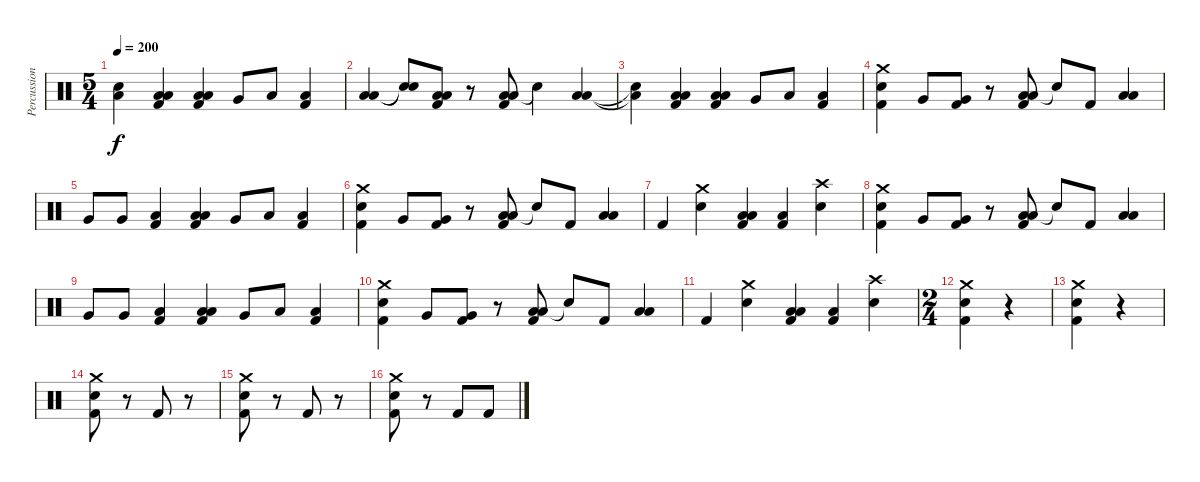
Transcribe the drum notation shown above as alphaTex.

\track ("Percussion" "Percussion") {instrument percussion}
\staff {score}
\articulation defaults
\ts (5 4)
\tempo 200
\clef neutral
\ks c
("Snare (hit)"{t} "Low Floor Tom (hit)"{t}).4{dy f} ("Low Tom (hit)" "Low Floor Tom (hit)" "Kick (hit) 2").4 ("Low Tom (hit)" "Low Floor Tom (hit)" "Kick (hit) 2").4 "Very Low Tom (hit)".8 "Low Tom (hit)".8 ("Low Floor Tom (hit)" "Kick (hit) 2").4 |
("Low Tom (hit)" "Low Floor Tom (hit)").4 ("Snare (hit)"{t} "Snare (hit)"{t}).8 ("Low Tom (hit)" "Low Floor Tom (hit)" "Kick (hit) 2").8 r.8 ("Low Tom (hit)" "Low Floor Tom (hit)" "Kick (hit) 2").8 "Snare (hit)"{t}.4 ("Low Tom (hit)" "Low Floor Tom (hit)").4 |
("Snare (hit)"{t} "Low Floor Tom (hit)"{t}).4 ("Low Tom (hit)" "Low Floor Tom (hit)" "Kick (hit) 2").4 ("Low Tom (hit)" "Low Floor Tom (hit)" "Kick (hit) 2").4 "Very Low Tom (hit)".8 "Low Tom (hit)".8 ("Low Floor Tom (hit)" "Kick (hit) 2").4 |
("Crash medium (hit)" "Snare (hit) 2" "Kick (hit) 2").4 "Very Low Tom (hit)".8 ("Very Low Tom (hit)" "Kick (hit) 2").8 r.8 ("Low Tom (hit)" "Low Floor Tom (hit)" "Kick (hit) 2").8 "Snare (hit)"{t}.8 "Kick (hit) 2".8 ("Low Tom (hit)" "Low Floor Tom (hit)").4 |
"Very Low Tom (hit)".8 "Very Low Tom (hit)".8 ("Low Floor Tom (hit)" "Kick (hit) 2").4 ("Low Tom (hit)" "Low Floor Tom (hit)" "Kick (hit) 2").4 "Very Low Tom (hit)".8 "Low Tom (hit)".8 ("Low Floor Tom (hit)" "Kick (hit) 2").4 |
("Crash medium (hit)" "Snare (hit) 2" "Kick (hit) 2").4 "Very Low Tom (hit)".8 ("Very Low Tom (hit)" "Kick (hit) 2").8 r.8 ("Low Tom (hit)" "Low Floor Tom (hit)" "Kick (hit) 2").8 "Snare (hit)"{t}.8 "Kick (hit) 2".8 ("Low Tom (hit)" "Low Floor Tom (hit)").4 |
"Kick (hit) 2".4 ("Crash medium (hit)" "Snare (hit) 2").4 ("Low Tom (hit)" "Low Floor Tom (hit)" "Kick (hit) 2").4 ("Low Floor Tom (hit)" "Kick (hit) 2").4 ("Crash high (hit)" "Snare (hit) 2").4 |
("Crash medium (hit)" "Snare (hit) 2" "Kick (hit) 2").4 "Very Low Tom (hit)".8 ("Very Low Tom (hit)" "Kick (hit) 2").8 r.8 ("Low Tom (hit)" "Low Floor Tom (hit)" "Kick (hit) 2").8 "Snare (hit)"{t}.8 "Kick (hit) 2".8 ("Low Tom (hit)" "Low Floor Tom (hit)").4 |
"Very Low Tom (hit)".8 "Very Low Tom (hit)".8 ("Low Floor Tom (hit)" "Kick (hit) 2").4 ("Low Tom (hit)" "Low Floor Tom (hit)" "Kick (hit) 2").4 "Very Low Tom (hit)".8 "Low Tom (hit)".8 ("Low Floor Tom (hit)" "Kick (hit) 2").4 |
("Crash medium (hit)" "Snare (hit) 2" "Kick (hit) 2").4 "Very Low Tom (hit)".8 ("Very Low Tom (hit)" "Kick (hit) 2").8 r.8 ("Low Tom (hit)" "Low Floor Tom (hit)" "Kick (hit) 2").8 "Snare (hit)"{t}.8 "Kick (hit) 2".8 ("Low Tom (hit)" "Low Floor Tom (hit)").4 |
"Kick (hit) 2".4 ("Crash medium (hit)" "Snare (hit) 2").4 ("Low Tom (hit)" "Low Floor Tom (hit)" "Kick (hit) 2").4 ("Low Floor Tom (hit)" "Kick (hit) 2").4 ("Crash high (hit)" "Snare (hit) 2").4 |
\ts (2 4)
("Crash medium (hit)" "Snare (hit) 2" "Kick (hit) 2").4{volume 15} r.4 |
("Crash medium (hit)" "Snare (hit) 2" "Kick (hit) 2").4 r.4 |
("Crash medium (hit)" "Snare (hit) 2" "Kick (hit) 2").8 r.8 "Kick (hit) 2".8 r.8 |
("Crash medium (hit)" "Snare (hit) 2" "Kick (hit) 2").8 r.8 "Kick (hit) 2".8 r.8 |
("Crash medium (hit)" "Snare (hit) 2" "Kick (hit) 2").8 r.8 "Kick (hit) 2".8 "Kick (hit) 2".8
